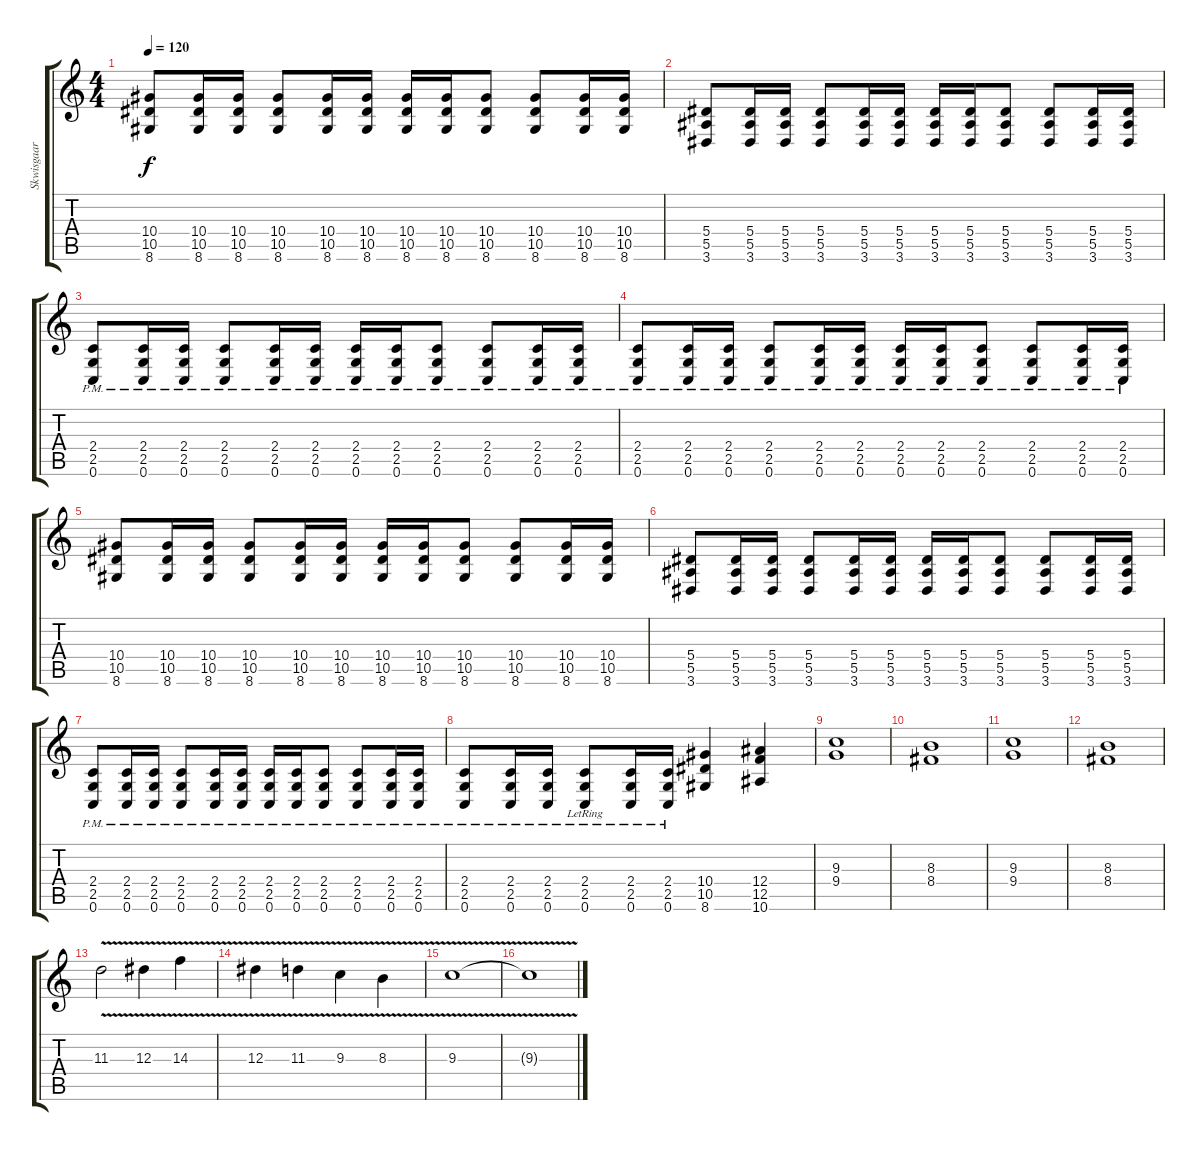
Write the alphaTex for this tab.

\track ("Skwisgaar Skwigelf" "Skwisgaar ") {instrument overdrivenguitar}
\staff {score tabs}
\tuning (C4 G3 Eb3 Bb2 F2 C2) {hide}
\ts (4 4)
\tempo 120
\clef g2
\ks c
(10.4 10.5 8.6).8{dy f} (10.4 10.5 8.6).16 (10.4 10.5 8.6).16 (10.4 10.5 8.6).8 (10.4 10.5 8.6).16 (10.4 10.5 8.6).16 (10.4 10.5 8.6).16 (10.4 10.5 8.6).16 (10.4 10.5 8.6).8 (10.4 10.5 8.6).8 (10.4 10.5 8.6).16 (10.4 10.5 8.6).16 |
(5.4 5.5 3.6).8 (5.4 5.5 3.6).16 (5.4 5.5 3.6).16 (5.4 5.5 3.6).8 (5.4 5.5 3.6).16 (5.4 5.5 3.6).16 (5.4 5.5 3.6).16 (5.4 5.5 3.6).16 (5.4 5.5 3.6).8 (5.4 5.5 3.6).8 (5.4 5.5 3.6).16 (5.4 5.5 3.6).16 |
(2.4{pm} 2.5{pm} 0.6{pm}).8 (2.4{pm} 2.5{pm} 0.6{pm}).16 (2.4{pm} 2.5{pm} 0.6{pm}).16 (2.4{pm} 2.5{pm} 0.6{pm}).8 (2.4{pm} 2.5{pm} 0.6{pm}).16 (2.4{pm} 2.5{pm} 0.6{pm}).16 (2.4{pm} 2.5{pm} 0.6{pm}).16 (2.4{pm} 2.5{pm} 0.6{pm}).16 (2.4{pm} 2.5{pm} 0.6{pm}).8 (2.4{pm} 2.5{pm} 0.6{pm}).8 (2.4{pm} 2.5{pm} 0.6{pm}).16 (2.4{pm} 2.5{pm} 0.6{pm}).16 |
(2.4{pm} 2.5{pm} 0.6{pm}).8 (2.4{pm} 2.5{pm} 0.6{pm}).16 (2.4{pm} 2.5{pm} 0.6{pm}).16 (2.4{pm} 2.5{pm} 0.6{pm}).8 (2.4{pm} 2.5{pm} 0.6{pm}).16 (2.4{pm} 2.5{pm} 0.6{pm}).16 (2.4{pm} 2.5{pm} 0.6{pm}).16 (2.4{pm} 2.5{pm} 0.6{pm}).16 (2.4{pm} 2.5{pm} 0.6{pm}).8 (2.4{pm} 2.5{pm} 0.6{pm}).8 (2.4{pm} 2.5{pm} 0.6{pm}).16 (2.4{pm} 2.5{pm} 0.6{pm}).16 |
(10.4 10.5 8.6).8 (10.4 10.5 8.6).16 (10.4 10.5 8.6).16 (10.4 10.5 8.6).8 (10.4 10.5 8.6).16 (10.4 10.5 8.6).16 (10.4 10.5 8.6).16 (10.4 10.5 8.6).16 (10.4 10.5 8.6).8 (10.4 10.5 8.6).8 (10.4 10.5 8.6).16 (10.4 10.5 8.6).16 |
(5.4 5.5 3.6).8 (5.4 5.5 3.6).16 (5.4 5.5 3.6).16 (5.4 5.5 3.6).8 (5.4 5.5 3.6).16 (5.4 5.5 3.6).16 (5.4 5.5 3.6).16 (5.4 5.5 3.6).16 (5.4 5.5 3.6).8 (5.4 5.5 3.6).8 (5.4 5.5 3.6).16 (5.4 5.5 3.6).16 |
(2.4{pm} 2.5{pm} 0.6{pm}).8 (2.4{pm} 2.5{pm} 0.6{pm}).16 (2.4{pm} 2.5{pm} 0.6{pm}).16 (2.4{pm} 2.5{pm} 0.6{pm}).8 (2.4{pm} 2.5{pm} 0.6{pm}).16 (2.4{pm} 2.5{pm} 0.6{pm}).16 (2.4{pm} 2.5{pm} 0.6{pm}).16 (2.4{pm} 2.5{pm} 0.6{pm}).16 (2.4{pm} 2.5{pm} 0.6{pm}).8 (2.4{pm} 2.5{pm} 0.6{pm}).8 (2.4{pm} 2.5{pm} 0.6{pm}).16 (2.4{pm} 2.5{pm} 0.6{pm}).16 |
(2.4{pm} 2.5{pm} 0.6{pm}).8 (2.4{pm} 2.5{pm} 0.6{pm}).16 (2.4{pm} 2.5{pm} 0.6{pm}).16 (2.4{pm lr} 2.5{pm lr} 0.6{pm lr}).8 (2.4{pm} 2.5{pm} 0.6{pm}).16 (2.4{pm} 2.5{pm} 0.6{pm}).16 (10.4 10.5 8.6).4 (12.4 12.5 10.6).4 |
(9.3 9.4).1 |
(8.3 8.4).1 |
(9.3 9.4).1 |
(8.3 8.4).1 |
11.3{v}.2 12.3{v}.4 14.3{v}.4 |
12.3{v}.4 11.3{v}.4 9.3{v}.4 8.3{v}.4 |
9.3{v}.1 |
9.3{t}.1
